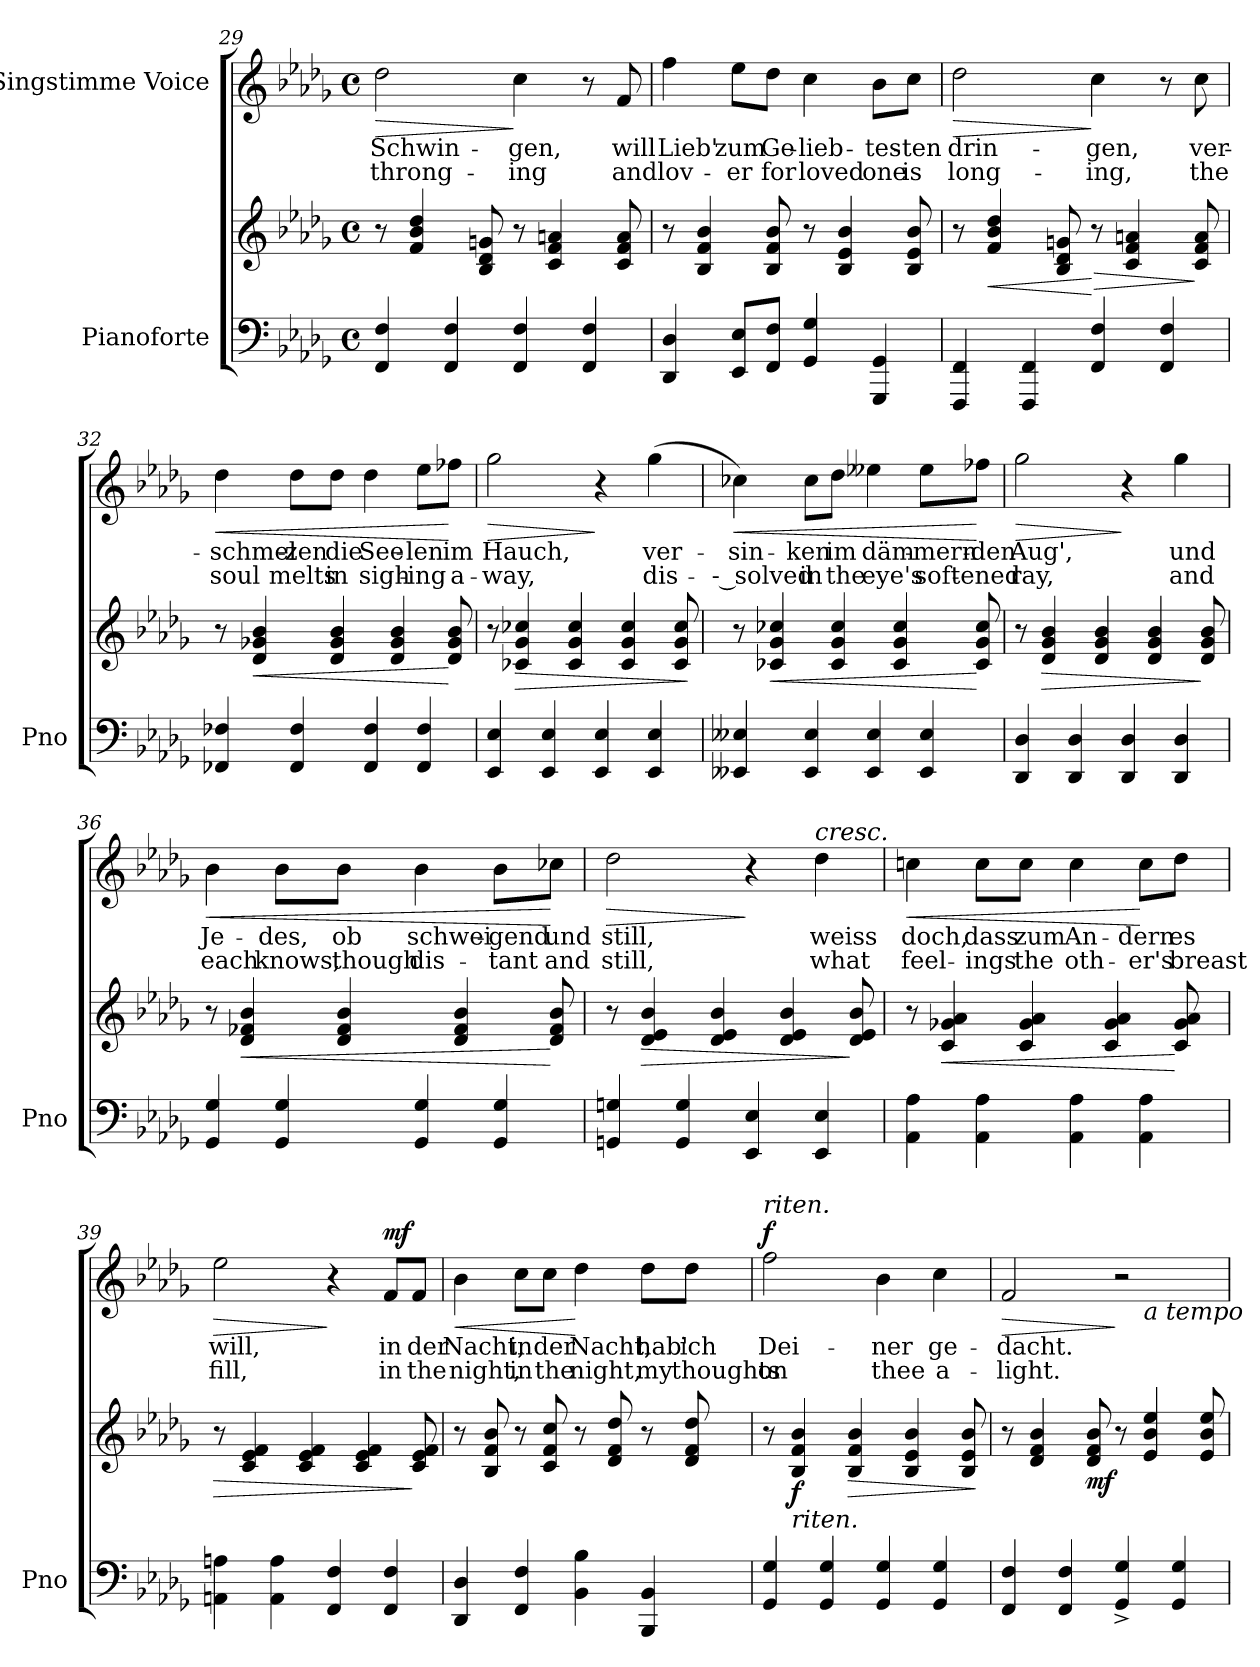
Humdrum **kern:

**kern	**kern	**dynam	**kern	**text	**text	**dynam
*part2	*part2	*part2	*part1	*part1	*part1	*part1
*staff3	*staff2	*staff2/3	*staff1	*staff1	*staff1	*staff1
*I"Pianoforte	*	*	*I"Singstimme Voice	*	*	*
*I'Pno	*	*	*	*	*	*
*clefF4	*clefG2	*	*clefG2	*	*	*
*k[b-e-a-d-g-]	*k[b-e-a-d-g-]	*	*k[b-e-a-d-g-]	*	*	*
*M4/4	*M4/4	*	*M4/4	*	*	*
*met(c)	*met(c)	*	*met(c)	*	*	*
=29	=29	=29	=29	=29	=29	=29
!	!	!	!	!LO:LY:b	!LO:LY:b	!LO:HP:b
4FF/ 4F/	8r	.	2dd-\	Schwin-	throng-	>
.	4f/ 4b-/ 4dd-/	.	.	.	.	.
4FF/ 4F/	.	.	.	.	.	.
.	8B-/ 8d-/ 8gn/	.	.	.	.	.
!	!	!	!	!LO:LY:b	!LO:LY:b	!
4FF/ 4F/	8r	.	4cc\	-gen,	-ing	]
.	4c/ 4f/ 4an/	.	.	.	.	.
4FF/ 4F/	.	.	8r	.	.	.
!	!	!	!	!LO:LY:b	!LO:LY:b	!
.	8c/ 8f/ 8a/	.	8f/	will	and	.
!!LO:LB:g=z
=30	=30	=30	=30	=30	=30	=30
!	!	!	!	!LO:LY:b	!LO:LY:b	!
4DD-/ 4D-/	8r	.	4ff\	Lieb'	lov-	.
.	4B-/ 4f/ 4b-/	.	.	.	.	.
!	!	!	!	!LO:LY:b	!LO:LY:b	!
8EE-/ 8E-/L	.	.	8ee-\L	zum	-er	.
!	!	!	!	!LO:LY:b	!LO:LY:b	!
8FF/ 8F/J	8B-/ 8f/ 8b-/	.	8dd-\J	Ge-	for	.
!	!	!	!	!LO:LY:b	!LO:LY:b	!
4GG-/ 4G-/	8r	.	4cc\	-lieb-	loved	.
.	4B-/ 4e-/ 4b-/	.	.	.	.	.
!	!	!	!	!LO:LY:b	!LO:LY:b	!
4GGG-/ 4GG-/	.	.	8b-\L	-tes-	one	.
!	!	!	!	!LO:LY:b	!LO:LY:b	!
.	8B-/ 8e-/ 8b-/	.	8cc\J	-ten	is	.
=31	=31	=31	=31	=31	=31	=31
!	!	!	!	!LO:LY:b	!LO:LY:b	!LO:HP:b
4FFF/ 4FF/	8r	.	2dd-\	drin-	long-	>
!	!	!LO:HP:b	!	!	!	!
.	4f/ 4b-/ 4dd-/	<	.	.	.	.
4FFF/ 4FF/	.	.	.	.	.	.
.	8B-/ 8d-/ 8gn/	.	.	.	.	.
!	!	!LO:HP:n=1:b	!	!LO:LY:b	!LO:LY:b	!
4FF/ 4F/	8r	[ >	4cc\	-gen,	-ing,	]
.	4c/ 4f/ 4an/	.	.	.	.	.
4FF/ 4F/	.	.	8r	.	.	.
!	!	!	!	!LO:LY:b	!LO:LY:b	!
.	8c/ 8f/ 8a/	]	8cc\	ver-	the	.
=32	=32	=32	=32	=32	=32	=32
!	!	!	!	!LO:LY:b	!LO:LY:b	!LO:HP:b
4FF-X/ 4F-X/	8r	.	4dd-\	-schmel-	soul	<
!	!	!LO:HP:b	!	!	!	!
.	4d-/ 4g-X/ 4b-/	<	.	.	.	.
!	!	!	!	!LO:LY:b	!LO:LY:b	!
4FF-/ 4F-/	.	.	8dd-\L	-zen	melts	.
!	!	!	!	!LO:LY:b	!LO:LY:b	!
.	4d-/ 4g-/ 4b-/	.	8dd-\J	die	in	.
!	!	!	!	!LO:LY:b	!LO:LY:b	!
4FF-/ 4F-/	.	.	4dd-\	See-	sigh-	.
.	4d-/ 4g-/ 4b-/	.	.	.	.	.
!	!	!	!	!LO:LY:b	!LO:LY:b	!
4FF-/ 4F-/	.	.	8ee-\L	-len	-ing	.
!	!	!	!	!LO:LY:b	!LO:LY:b	!
.	8d-/ 8g-/ 8b-/	[	8ff-X\J	im	a-	[
=33	=33	=33	=33	=33	=33	=33
!	!	!	!	!LO:LY:b	!LO:LY:b	!LO:HP:b
4EE-/ 4E-/	8r	.	2gg-\	Hauch,	-way,	>
!	!	!LO:HP:b	!	!	!	!
.	4c-X/ 4g-/ 4cc-X/	>	.	.	.	.
4EE-/ 4E-/	.	.	.	.	.	.
.	4c-/ 4g-/ 4cc-/	.	.	.	.	.
4EE-/ 4E-/	.	.	4r	.	.	]
.	4c-/ 4g-/ 4cc-/	.	.	.	.	.
!	!	!	!	!LO:LY:b	!LO:LY:b	!
4EE-/ 4E-/	.	.	(4gg-\	ver-	dis-	.
.	8c-/ 8g-/ 8cc-/	.	.	.	.	.
.	.	]	.	.	.	.
!!LO:PB:g=z
=34	=34	=34	=34	=34	=34	=34
!	!	!	!	!LO:LY:b	!LO:LY:b	!LO:HP:b
4EE--X/ 4E--X/	8r	.	4cc-X\)	-sin-	-- solved	<
!	!	!LO:HP:b	!	!	!	!
.	4c-X/ 4g-/ 4cc-X/	<	.	.	.	.
!	!	!	!	!LO:LY:b	!LO:LY:b	!
4EE--/ 4E--/	.	.	8cc-\L	-ken	in	.
!	!	!	!	!LO:LY:b	!LO:LY:b	!
.	4c-/ 4g-/ 4cc-/	.	8dd-\J	im	the	.
!	!	!	!	!LO:LY:b	!LO:LY:b	!
4EE--/ 4E--/	.	.	4ee--X\	däm-	eye's	.
.	4c-/ 4g-/ 4cc-/	.	.	.	.	.
!	!	!	!	!LO:LY:b	!LO:LY:b	!
4EE--/ 4E--/	.	.	8ee--\L	-mern-	soft-	.
!	!	!	!	!LO:LY:b	!LO:LY:b	!
.	8c-/ 8g-/ 8cc-/	[	8ff-X\J	-den	-ened	[
=35	=35	=35	=35	=35	=35	=35
!	!	!	!	!LO:LY:b	!LO:LY:b	!LO:HP:b
4DD-/ 4D-/	8r	.	2gg-\	Aug',	ray,	>
!	!	!LO:HP:b	!	!	!	!
.	4d-/ 4g-/ 4b-/	>	.	.	.	.
4DD-/ 4D-/	.	.	.	.	.	.
.	4d-/ 4g-/ 4b-/	.	.	.	.	.
4DD-/ 4D-/	.	.	4r	.	.	]
.	4d-/ 4g-/ 4b-/	.	.	.	.	.
!	!	!	!	!LO:LY:b	!LO:LY:b	!
4DD-/ 4D-/	.	.	4gg-\	und	and	.
.	8d-/ 8g-/ 8b-/	]	.	.	.	.
=36	=36	=36	=36	=36	=36	=36
!	!	!	!	!LO:LY:b	!LO:LY:b	!LO:HP:b
4GG-/ 4G-/	8r	.	4b-\	Je-	each	<
!	!	!LO:HP:b	!	!	!	!
.	4d-/ 4f-X/ 4b-/	<	.	.	.	.
!	!	!	!	!LO:LY:b	!LO:LY:b	!
4GG-/ 4G-/	.	.	8b-\L	-des,	knows,	.
!	!	!	!	!LO:LY:b	!LO:LY:b	!
.	4d-/ 4f-/ 4b-/	.	8b-\J	ob	though	.
!	!	!	!	!LO:LY:b	!LO:LY:b	!
4GG-/ 4G-/	.	.	4b-\	schwei-	dis-	.
.	4d-/ 4f-/ 4b-/	.	.	.	.	.
!	!	!	!	!LO:LY:b	!LO:LY:b	!
4GG-/ 4G-/	.	.	8b-\L	-gend	-tant	.
!	!	!	!	!LO:LY:b	!LO:LY:b	!
.	8d-/ 8f-/ 8b-/	[	8cc-X\J	und	and	[
=37	=37	=37	=37	=37	=37	=37
!	!	!	!	!LO:LY:b	!LO:LY:b	!LO:HP:b
4GGn/ 4Gn/	8r	.	2dd-\	still,	still,	>
!	!	!LO:HP:b	!	!	!	!
.	4d-/ 4e-/ 4b-/	>	.	.	.	.
4GG/ 4G/	.	.	.	.	.	.
.	4d-/ 4e-/ 4b-/	.	.	.	.	.
4EE-/ 4E-/	.	.	4r	.	.	]
.	4d-/ 4e-/ 4b-/	.	.	.	.	.
!	!	!	!LO:TX:a:i:t=cresc.	!	!	!
!	!	!	!	!LO:LY:b	!LO:LY:b	!
4EE-/ 4E-/	.	.	4dd-\	weiss	what	.
.	8d-/ 8e-/ 8b-/	]	.	.	.	.
!!LO:LB:g=z
=38	=38	=38	=38	=38	=38	=38
!	!	!	!	!LO:LY:b	!LO:LY:b	!LO:HP:b
4AA-\ 4A-\	8r	.	4ccn\	doch,	feel-	<
!	!	!LO:HP:b	!	!	!	!
.	4c/ 4g-X/ 4a-/	<	.	.	.	.
!	!	!	!	!LO:LY:b	!LO:LY:b	!
4AA-\ 4A-\	.	.	8cc\L	dass	-ings	.
!	!	!	!	!LO:LY:b	!LO:LY:b	!
.	4c/ 4g-/ 4a-/	.	8cc\J	zum	the	.
!	!	!	!	!LO:LY:b	!LO:LY:b	!
4AA-\ 4A-\	.	.	4cc\	An-	oth-	.
.	4c/ 4g-/ 4a-/	.	.	.	.	.
!	!	!	!	!LO:LY:b	!LO:LY:b	!
4AA-\ 4A-\	.	.	8cc\L	-dern	-er's	[
!	!	!	!	!LO:LY:b	!LO:LY:b	!
.	8c/ 8g-/ 8a-/	[	8dd-\J	es	breast	.
=39	=39	=39	=39	=39	=39	=39
!	!	!LO:HP:b	!	!LO:LY:b	!LO:LY:b	!LO:HP:b
4AAn\ 4An\	8r	>	2ee-\	will,	fill,	>
.	4c/ 4e-/ 4f/	.	.	.	.	.
4AA\ 4A\	.	.	.	.	.	.
.	4c/ 4e-/ 4f/	.	.	.	.	.
4FF/ 4F/	.	.	4r	.	.	]
.	4c/ 4e-/ 4f/	.	.	.	.	.
!	!	!	!	!LO:LY:b	!LO:LY:b	!LO:DY:a
4FF/ 4F/	.	.	8f/L	in	in	mf
!	!	!	!	!LO:LY:b	!LO:LY:b	!
.	8c/ 8e-/ 8f/	]	8f/J	der	the	.
=40	=40	=40	=40	=40	=40	=40
!	!	!	!	!LO:LY:b	!LO:LY:b	!LO:HP:b
4DD-/ 4D-/	8r	.	4b-\	Nacht,	night,	<
.	8B-/ 8f/ 8b-/	.	.	.	.	.
!	!	!	!	!LO:LY:b	!LO:LY:b	!
4FF/ 4F/	8r	.	8cc\L	in	in	.
!	!	!	!	!LO:LY:b	!LO:LY:b	!
.	8c/ 8f/ 8cc/	.	8cc\J	der	the	.
!	!	!	!	!LO:LY:b	!LO:LY:b	!
4BB-\ 4B-\	8r	.	4dd-\	Nacht,	night,	[
.	8d-/ 8f/ 8dd-/	.	.	.	.	.
!	!	!	!	!LO:LY:b	!LO:LY:b	!
4BBB-/ 4BB-/	8r	.	8dd-\L	hab'	my	.
!	!	!	!	!LO:LY:b	!LO:LY:b	!
.	8d-/ 8f/ 8dd-/	.	8dd-\J	ich	thoughts	.
!!LO:LB:g=z
=41	=41	=41	=41	=41	=41	=41
!	!	!	!LO:TX:a:i:t=riten.	!	!	!
!	!	!	!	!LO:LY:b	!LO:LY:b	!LO:DY:a
4GG-/ 4G-/	8r	.	2ff\	Dei-	on	f
!	!LO:TX:b:i:t=riten.	!	!	!	!	!
!	!	!LO:DY:b	!	!	!	!
.	4B-/ 4f/ 4b-/	f	.	.	.	.
4GG-/ 4G-/	.	.	.	.	.	.
!	!	!LO:HP:b	!	!	!	!
.	4B-/ 4f/ 4b-/	>	.	.	.	.
!	!	!	!	!LO:LY:b	!LO:LY:b	!
4GG-/ 4G-/	.	.	4b-\	-ner	thee	.
.	4B-/ 4e-/ 4b-/	.	.	.	.	.
!	!	!	!	!LO:LY:b	!LO:LY:b	!
4GG-/ 4G-/	.	.	4cc\	ge-	a-	.
.	8B-/ 8e-/ 8b-/	.	.	.	.	.
.	.	]	.	.	.	.
=42	=42	=42	=42	=42	=42	=42
!	!	!	!	!LO:LY:b	!LO:LY:b	!LO:HP:b
*	*	*	*^	*	*	*
4FF/ 4F/	8r	.	2f/	2ryy	-dacht.	-light.	>
.	4d-/ 4f/ 4b-/	.	.	.	.	.	.
4FF/ 4F/	.	.	.	.	.	.	.
!	!	!LO:DY:b	!	!	!	!	!
.	8d-/ 8f/ 8b-/	mf	.	.	.	.	.
4GG-/^ 4G-/^	8r	.	2r	8ryy	.	.	]
!	!	!	!	!LO:TX:b:i:t=a tempo	!	!	!
.	4e-/ 4b-/ 4ee-/	.	.	4.ryy	.	.	.
4GG-/ 4G-/	.	.	.	.	.	.	.
.	8e-/ 8b-/ 8ee-/	.	.	.	.	.	.
*	*	*	*v	*v	*	*	*
=	=	=	=	=	=	=
*-	*-	*-	*-	*-	*-	*-
